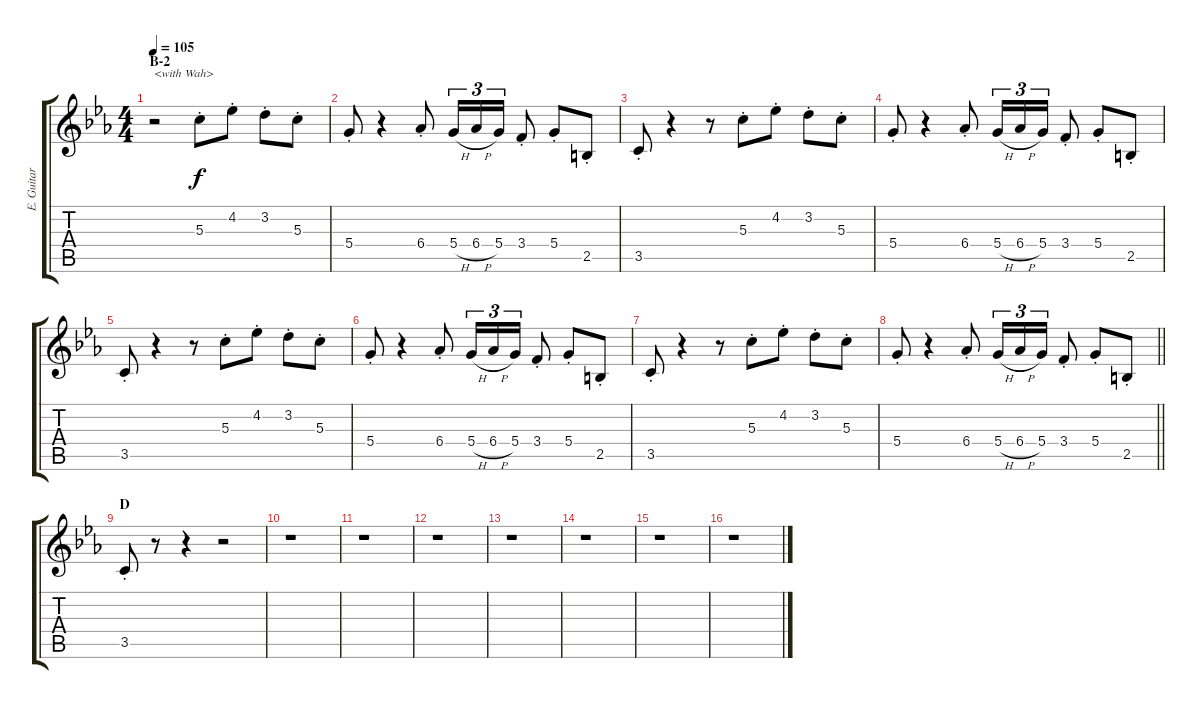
\track ("E. Guitar" "E. Guitar") {instrument electricguitarmuted}
\staff {score tabs}
\tuning (E4 B3 G3 D3 A2 E2) {hide}
\ts (4 4)
\section ("" "B-2")
\tempo 105
\clef g2
\ks eb
r.2{txt "<with Wah>" dy f} 5.3{st}.8 4.2{st}.8 3.2{st}.8 5.3{st}.8 |
5.4{st}.8 r.4 6.4{st}.8 5.4{h}.16{tu (3 2)} 6.4{h}.16{tu (3 2)} 5.4.16{tu (3 2)} 3.4{st}.8 5.4{st}.8 2.5{st}.8 |
3.5{st}.8 r.4 r.8 5.3{st}.8 4.2{st}.8 3.2{st}.8 5.3{st}.8 |
5.4{st}.8 r.4 6.4{st}.8 5.4{h}.16{tu (3 2)} 6.4{h}.16{tu (3 2)} 5.4.16{tu (3 2)} 3.4{st}.8 5.4{st}.8 2.5{st}.8 |
3.5{st}.8 r.4 r.8 5.3{st}.8 4.2{st}.8 3.2{st}.8 5.3{st}.8 |
5.4{st}.8 r.4 6.4{st}.8 5.4{h}.16{tu (3 2)} 6.4{h}.16{tu (3 2)} 5.4.16{tu (3 2)} 3.4{st}.8 5.4{st}.8 2.5{st}.8 |
3.5{st}.8 r.4 r.8 5.3{st}.8 4.2{st}.8 3.2{st}.8 5.3{st}.8 |
\barLineRight lightlight
5.4{st}.8 r.4 6.4{st}.8 5.4{h}.16{tu (3 2)} 6.4{h}.16{tu (3 2)} 5.4.16{tu (3 2)} 3.4{st}.8 5.4{st}.8 2.5{st}.8 |
\section ("" "D")
3.5{st}.8 r.8 r.4 r.2 |
r.1 |
r.1 |
r.1 |
r.1 |
r.1 |
r.1 |
r.1
